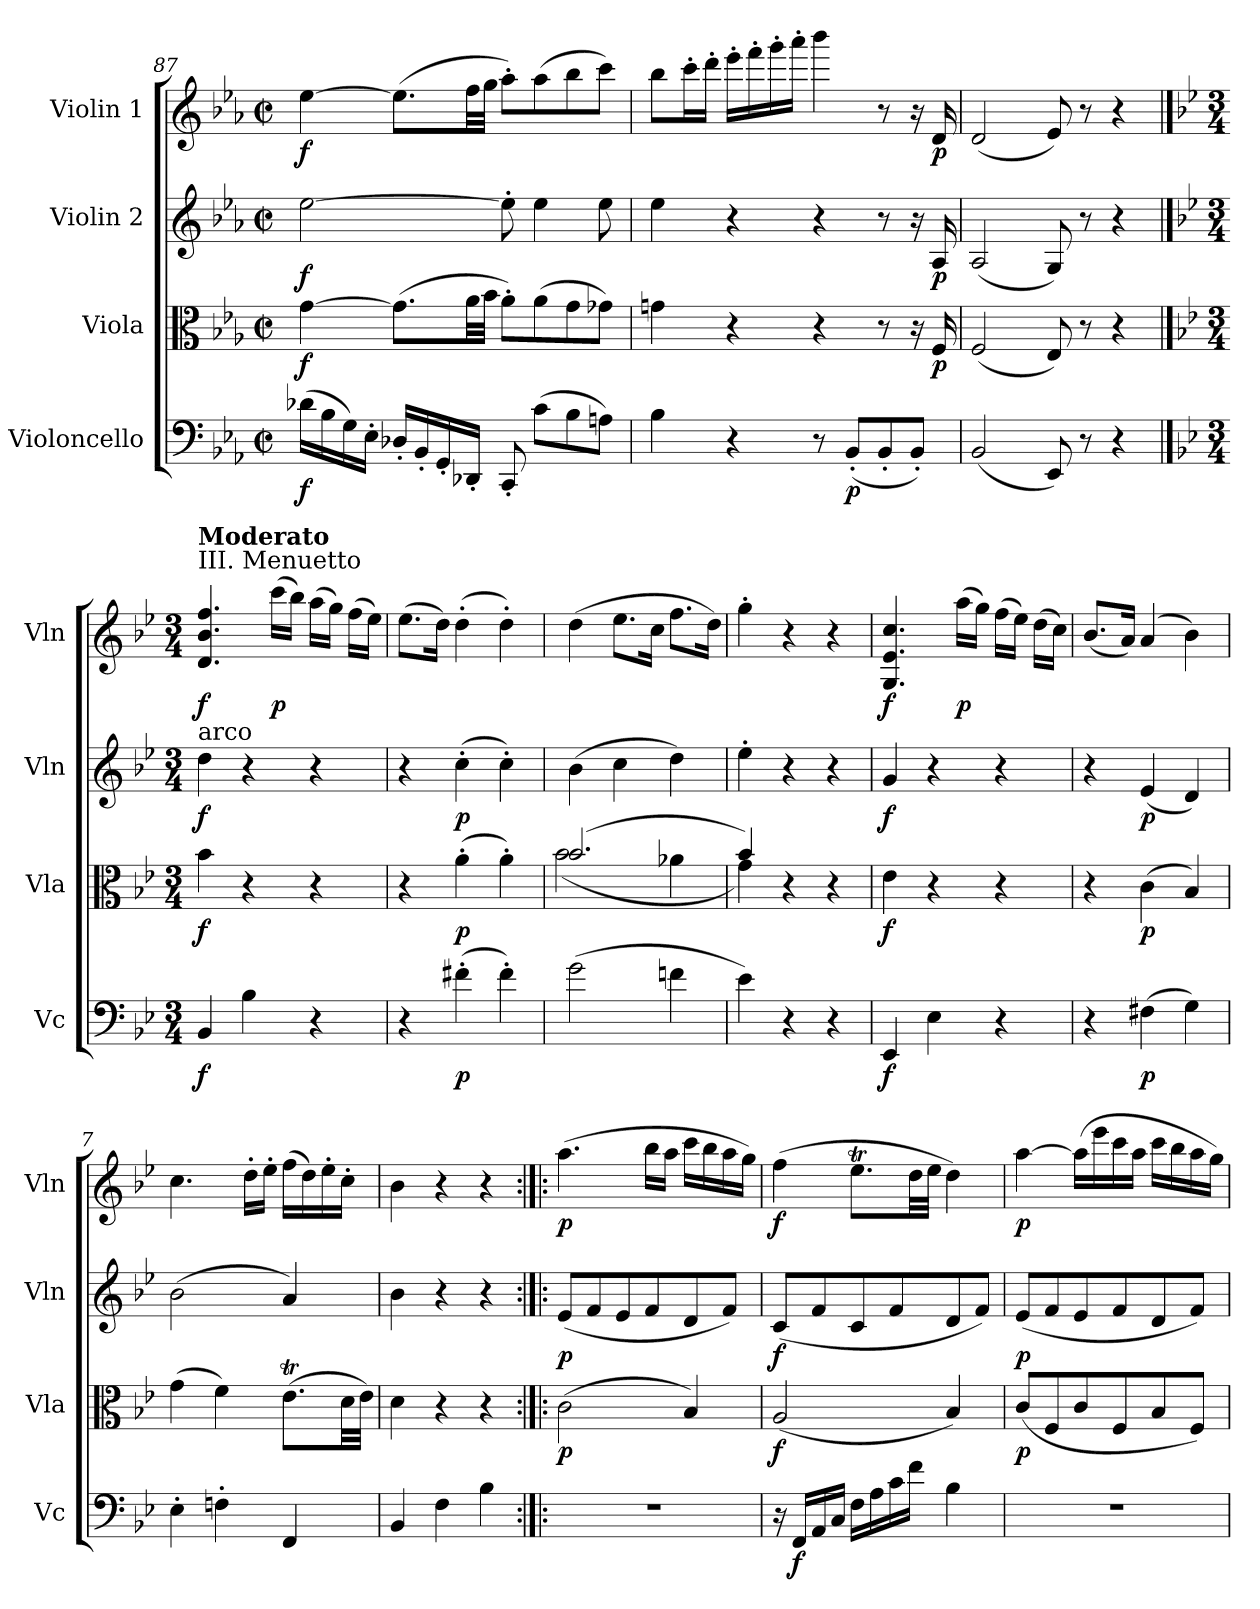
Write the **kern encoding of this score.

**kern	**dynam	**kern	**dynam	**kern	**dynam	**kern	**dynam
*part4	*part4	*part3	*part3	*part2	*part2	*part1	*part1
*staff4	*staff4	*staff3	*staff3	*staff2	*staff2	*staff1	*staff1
*I"Violoncello	*	*I"Viola	*	*I"Violin 2	*	*I"Violin 1	*
*I'Vc	*	*I'Vla	*	*I'Vln	*	*I'Vln	*
*clefF4	*	*clefC3	*	*clefG2	*	*clefG2	*
*k[b-e-a-]	*	*k[b-e-a-]	*	*k[b-e-a-]	*	*k[b-e-a-]	*
*M2/2	*	*M2/2	*	*M2/2	*	*M2/2	*
*met(c|)	*	*met(c|)	*	*met(c|)	*	*met(c|)	*
=87	=87	=87	=87	=87	=87	=87	=87
!	!LO:DY:b	!	!LO:DY:b	!	!LO:DY:b	!	!LO:DY:b
(16d-X\LL	f	[4g\	f	[2ee-\	f	[4ee-\	f
16B-\	.	.	.	.	.	.	.
16G\)	.	.	.	.	.	.	.
16E-'\JJ	.	.	.	.	.	.	.
16D-X'/LL	.	(8.g\L]	.	.	.	(8.ee-\L]	.
16BB-'/	.	.	.	.	.	.	.
16GG'/	.	.	.	.	.	.	.
16DD-X'/JJ	.	32a-\LL	.	.	.	32ff\LL	.
.	.	32b-\JJJ	.	.	.	32gg\JJJ	.
8CC'/	.	8a-'\L)	.	8ee-'\]	.	8aa-'\L)	.
(8c\L	.	(8a-\	.	4ee-\	.	(8aa-\	.
8B-\	.	8g\	.	.	.	8bb-\	.
8An\J)	.	8g-X\J)	.	8ee-\	.	8ccc\J)	.
!!LO:PB:g=z
=88	=88	=88	=88	=88	=88	=88	=88
4B-\	.	4gn\	.	4ee-\	.	8bb-\L	.
.	.	.	.	.	.	16ccc'\L	.
.	.	.	.	.	.	16ddd'\JJ	.
4r	.	4r	.	4r	.	16eee-'\LL	.
.	.	.	.	.	.	16fff'\	.
.	.	.	.	.	.	16ggg'\	.
.	.	.	.	.	.	16aaa-'\JJ	.
8r	.	4r	.	4r	.	4bbb-\	.
!	!LO:DY:b	!	!	!	!	!	!
(8BB-'/L	p	.	.	.	.	.	.
8BB-'/	.	8r	.	8r	.	8r	.
8BB-'/J)	.	16r	.	16r	.	16r	.
!	!	!	!LO:DY:b	!	!LO:DY:b	!	!LO:DY:b
.	.	16F/	p	16A-/	p	16d/	p
=89	=89	=89	=89	=89	=89	=89	=89
(2BB-/	.	(2F/	.	(2A-/	.	(2d/	.
8EE-/)	.	8E-/)	.	8G/)	.	8e-/)	.
8r	.	8r	.	8r	.	8r	.
4r	.	4r	.	4r	.	4r	.
!!LO:PB:g=z
==1	==1	==1	==1	==1	==1	==1	==1
*k[b-e-]	*	*k[b-e-]	*	*k[b-e-]	*	*k[b-e-]	*
*M3/4	*	*M3/4	*	*M3/4	*	*M3/4	*
!	!	!	!	!	!	!LO:TX:a:t=III. Menuetto	!
!	!	!	!	!	!	!LO:TX:a:B:t=Moderato	!
!	!	!	!	!LO:TX:a:t=arco	!	!	!
!	!LO:DY:b	!	!LO:DY:b	!	!LO:DY:b	!	!LO:DY:b
4BB-/	f	4b-\	f	4dd\	f	4.d/ 4.b-/ 4.ff/	f
4B-\	.	4r	.	4r	.	.	.
!	!	!	!	!	!	!	!LO:DY:b
.	.	.	.	.	.	(16ccc\LL	p
.	.	.	.	.	.	16bb-\JJ)	.
4r	.	4r	.	4r	.	(16aa\LL	.
.	.	.	.	.	.	16gg\JJ)	.
.	.	.	.	.	.	(16ff\LL	.
.	.	.	.	.	.	16ee-\JJ)	.
=2	=2	=2	=2	=2	=2	=2	=2
4r	.	4r	.	4r	.	(8.ee-\L	.
.	.	.	.	.	.	16dd\Jk)	.
!	!LO:DY:b	!	!LO:DY:b	!	!LO:DY:b	!	!
(4f#X'\	p	(4a'\	p	(4cc'\	p	(4dd'\	.
4f#'\)	.	4a'\)	.	4cc'\)	.	4dd'\)	.
=3	=3	=3	=3	=3	=3	=3	=3
*	*	*^	*	*	*	*	*
(2g\	.	(2.b-/	(2b-\	.	(4b-\	.	(4dd\	.
.	.	.	.	.	4cc\	.	8.ee-\L	.
.	.	.	.	.	.	.	16cc\Jk	.
4fn\	.	.	4a-X\	.	4dd\)	.	8.ff\L	.
.	.	.	.	.	.	.	16dd\Jk)	.
=4	=4	=4	=4	=4	=4	=4	=4	=4
4e-\)	.	4b-/)	4g\)	.	4ee-'\	.	4gg'\	.
4r	.	4r	2ryy	.	4r	.	4r	.
4r	.	4r	.	.	4r	.	4r	.
*	*	*v	*v	*	*	*	*	*
=5	=5	=5	=5	=5	=5	=5	=5
!	!LO:DY:b	!	!LO:DY:b	!	!LO:DY:b	!	!LO:DY:b
4EE-/	f	4e-\	f	4g/	f	4.G/ 4.e-/ 4.cc/	f
4E-\	.	4r	.	4r	.	.	.
!	!	!	!	!	!	!	!LO:DY:b
.	.	.	.	.	.	(16aa\LL	p
.	.	.	.	.	.	16gg\JJ)	.
4r	.	4r	.	4r	.	(16ff\LL	.
.	.	.	.	.	.	16ee-\JJ)	.
.	.	.	.	.	.	(16dd\LL	.
.	.	.	.	.	.	16cc\JJ)	.
=6	=6	=6	=6	=6	=6	=6	=6
4r	.	4r	.	4r	.	(8.b-/L	.
.	.	.	.	.	.	16a/Jk)	.
!	!LO:DY:b	!	!LO:DY:b	!	!LO:DY:b	!	!
(4F#X\	p	(4c\	p	(4e-/	p	(4a/	.
4G\)	.	4B-/)	.	4d/)	.	4b-\)	.
=7	=7	=7	=7	=7	=7	=7	=7
4E-'\	.	(4g\	.	(2b-\	.	4.cc\	.
4Fn'\	.	4f\)	.	.	.	.	.
.	.	.	.	.	.	16dd'\LL	.
.	.	.	.	.	.	16ee-'\JJ	.
4FF/	.	(8.e-T\L	.	4a/)	.	(16ff\LL	.
.	.	.	.	.	.	16dd\)	.
.	.	.	.	.	.	16ee-'\	.
.	.	32d\LL	.	.	.	16cc'\JJ	.
.	.	32e-\JJJ)	.	.	.	.	.
!!LO:LB:g=z
=8	=8	=8	=8	=8	=8	=8	=8
4BB-/	.	4d\	.	4b-\	.	4b-\	.
4F\	.	4r	.	4r	.	4r	.
4B-\	.	4r	.	4r	.	4r	.
!!LO:LB:g=z
=9:|!|:	=9:|!|:	=9:|!|:	=9:|!|:	=9:|!|:	=9:|!|:	=9:|!|:	=9:|!|:
!	!	!	!LO:DY:b	!	!LO:DY:b	!	!LO:DY:b
2.r	.	(2c\	p	(8e-/L	p	(4.aa\	p
.	.	.	.	8f/	.	.	.
.	.	.	.	8e-/	.	.	.
.	.	.	.	8f/	.	16bb-\LL	.
.	.	.	.	.	.	16aa\JJ	.
.	.	4B-/)	.	8d/	.	16ccc\LL	.
.	.	.	.	.	.	16bb-\	.
.	.	.	.	8f/J)	.	16aa\	.
.	.	.	.	.	.	16gg\JJ)	.
=10	=10	=10	=10	=10	=10	=10	=10
!	!	!	!LO:DY:b	!	!LO:DY:b	!	!LO:DY:b
16r	.	(2A/	f	(8c/L	f	(4ff\	f
!	!LO:DY:b	!	!	!	!	!	!
16FF/LL	f	.	.	.	.	.	.
16AA/	.	.	.	8f/	.	.	.
16C/JJ	.	.	.	.	.	.	.
16F\LL	.	.	.	8c/	.	8.ee-T\L	.
16A\	.	.	.	.	.	.	.
16c\	.	.	.	8f/	.	.	.
16f\JJ	.	.	.	.	.	32dd\LL	.
.	.	.	.	.	.	32ee-\JJJ	.
4B-\	.	4B-/)	.	8d/	.	4dd\)	.
.	.	.	.	8f/J)	.	.	.
=11	=11	=11	=11	=11	=11	=11	=11
!	!	!	!LO:DY:b	!	!LO:DY:b	!	!LO:DY:b
2.r	.	(8c/L	p	(8e-/L	p	[4aa\	p
.	.	8F/	.	8f/	.	.	.
.	.	8c/	.	8e-/	.	(16aa\LL]	.
.	.	.	.	.	.	16eee-\	.
.	.	8F/	.	8f/	.	16ccc\	.
.	.	.	.	.	.	16aa\JJ	.
.	.	8B-/	.	8d/	.	16ccc\LL	.
.	.	.	.	.	.	16bb-\	.
.	.	8F/J)	.	8f/J)	.	16aa\	.
.	.	.	.	.	.	16gg\JJ)	.
=	=	=	=	=	=	=	=
*-	*-	*-	*-	*-	*-	*-	*-
